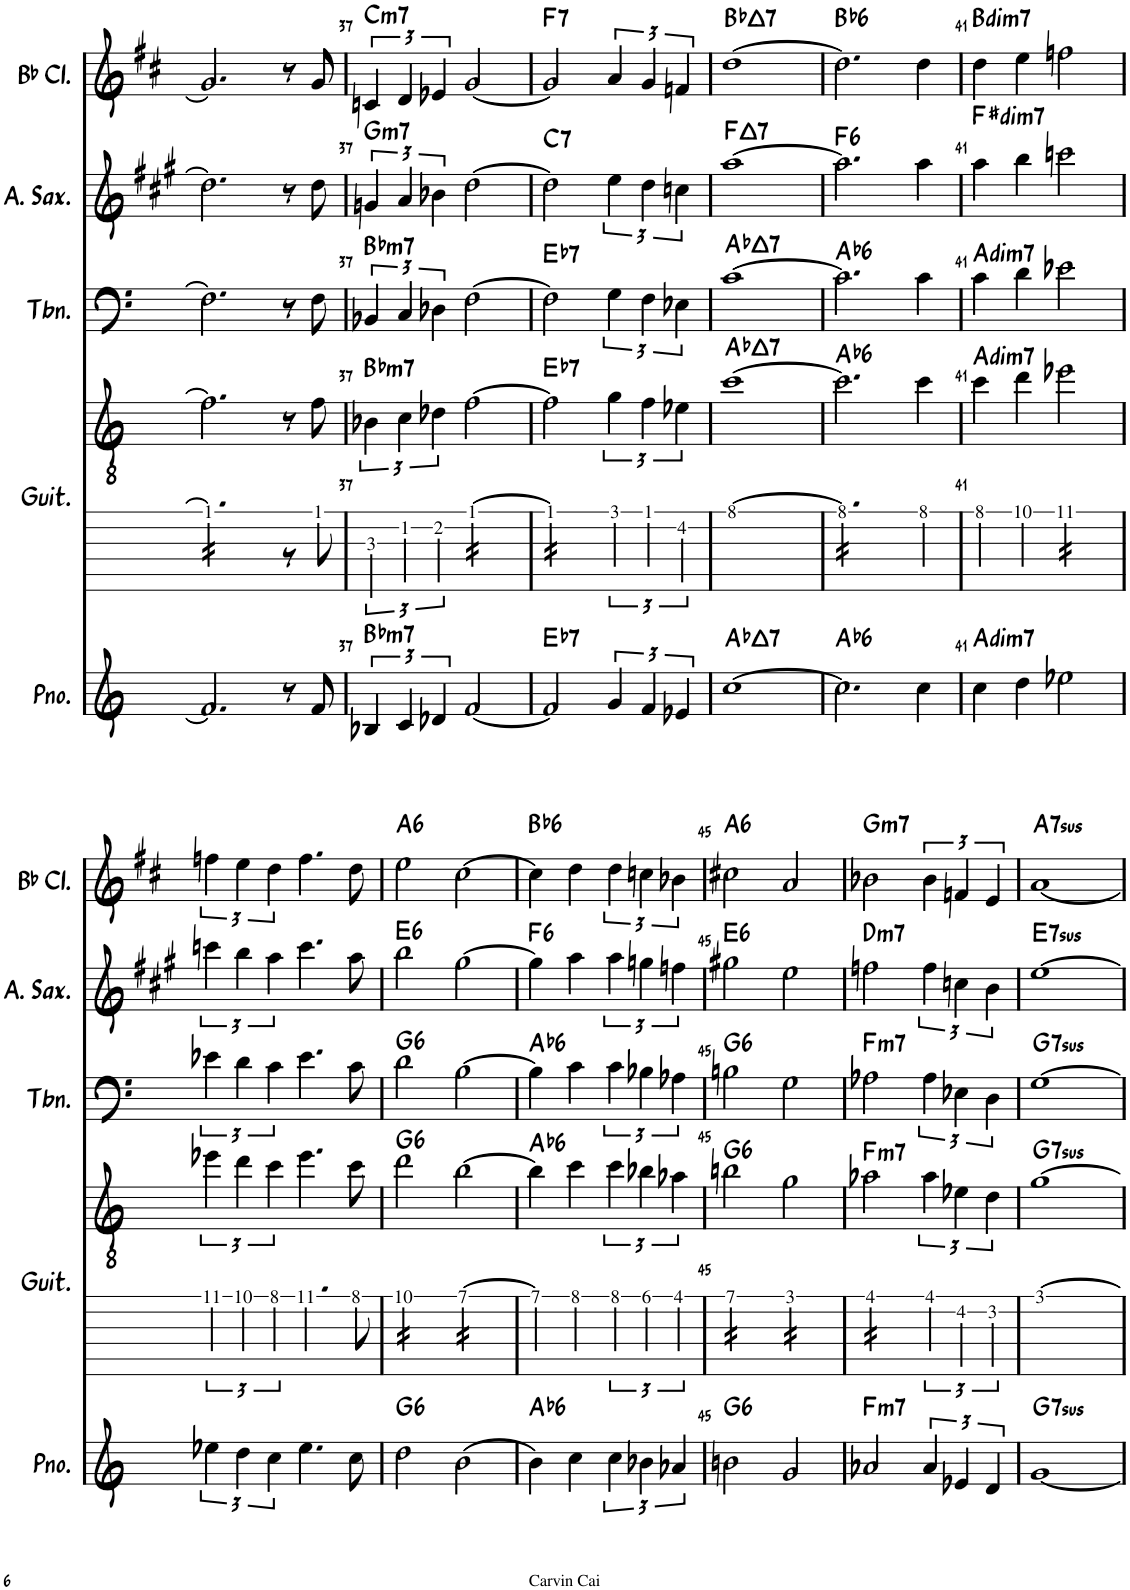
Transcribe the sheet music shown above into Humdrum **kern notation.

**kern	**harte	**kern	**kern	**harte	**kern	**harte	**kern	**harte	**kern	**harte
*part5	*part5	*part4	*part4	*part4	*part3	*part3	*part2	*part2	*part1	*part1
*staff6	*	*staff5	*staff4	*	*staff3	*	*staff2	*	*staff1	*
*I"钢琴	*	*I"原音吉他	*	*	*I"长号	*	*I"中音萨克斯	*	*I"降B调单簧管	*
!!LO:PB:g=z
*clefG2	*	*	*clefGv2	*	*clefF4	*	*clefG2	*	*clefG2	*
*	*	*	*	*	*	*	*Trd5c9	*	*Trd1c2	*
*k[]	*	*k[]	*k[]	*	*k[]	*	*k[f#c#g#]	*	*k[f#c#]	*
*M4/4	*	*M4/4	*M4/4	*	*M4/4	*	*M4/4	*	*M4/4	*
=36	=36	=36	=36	=36	=36	=36	=36	=36	=36	=36
2.f/]	.	2.f\]	2.f\]	.	2.F\]	.	2.dd\]	.	2.g/]	.
8r	.	8r	8r	.	8r	.	8r	.	8r	.
8f/	.	8f\	8f\	.	8F\	.	8dd\	.	8g/	.
=37	=37	=37	=37	=37	=37	=37	=37	=37	=37	=37
!	!LO:H:kt=m7	!	!	!LO:H:kt=m7	!	!LO:H:kt=m7	!	!LO:H:kt=m7	!	!LO:H:kt=m7
6B-X/	Bb:min7	6B-X\	6B-X\	Bb:min7	6BB-X/	Bb:min7	6gn/	G:min7	6cn/	C:min7
6c/	.	6c\	6c\	.	6C/	.	6a/	.	6d/	.
6d-X/	.	6d-X\	6d-X\	.	6D-X\	.	6b-X\	.	6e-X/	.
[2f/	.	[2f\	[2f\	.	[2F\	.	[2dd\	.	[2g/	.
=38	=38	=38	=38	=38	=38	=38	=38	=38	=38	=38
!	!LO:H:kt=7	!	!	!LO:H:kt=7	!	!LO:H:kt=7	!	!LO:H:kt=7	!	!LO:H:kt=7
2f/]	Eb:7	2f\]	2f\]	Eb:7	2F\]	Eb:7	2dd\]	C:7	2g/]	F:7
6g/	.	6g\	6g\	.	6G\	.	6ee\	.	6a/	.
6f/	.	6f\	6f\	.	6F\	.	6dd\	.	6g/	.
6e-X/	.	6e-X\	6e-X\	.	6E-X\	.	6ccn\	.	6fn/	.
=39	=39	=39	=39	=39	=39	=39	=39	=39	=39	=39
!	!LO:H:kt=7	!	!	!LO:H:kt=7	!	!LO:H:kt=7	!	!LO:H:kt=7	!	!LO:H:kt=7
[1cc	Ab:maj7	[1cc	[1cc	Ab:maj7	[1c	Ab:maj7	[1aa	F:maj7	[1dd	Bb:maj7
=40	=40	=40	=40	=40	=40	=40	=40	=40	=40	=40
!	!LO:H:kt=6	!	!	!LO:H:kt=6	!	!LO:H:kt=6	!	!LO:H:kt=6	!	!LO:H:kt=6
2.cc\]	Ab:maj6	2.cc\]	2.cc\]	Ab:maj6	2.c\]	Ab:maj6	2.aa\]	F:maj6	2.dd\]	Bb:maj6
4cc\	.	4cc\	4cc\	.	4c\	.	4aa\	.	4dd\	.
=41	=41	=41	=41	=41	=41	=41	=41	=41	=41	=41
!	!LO:H:kt=dim7	!	!	!LO:H:kt=dim7	!	!LO:H:kt=dim7	!	!LO:H:kt=dim7	!	!LO:H:kt=dim7
4cc\	A:dim7	4cc\	4cc\	A:dim7	4c\	A:dim7	4aa\	F#:dim7	4dd\	B:dim7
4dd\	.	4dd\	4dd\	.	4d\	.	4bb\	.	4ee\	.
2ee-X\	.	2ee-X\	2ee-X\	.	2e-X\	.	2cccn\	.	2ffn\	.
!!LO:LB:g=z
=42	=42	=42	=42	=42	=42	=42	=42	=42	=42	=42
6ee-X\	.	6ee-X\	6ee-X\	.	6e-X\	.	6cccn\	.	6ffn\	.
6dd\	.	6dd\	6dd\	.	6d\	.	6bb\	.	6ee\	.
6cc\	.	6cc\	6cc\	.	6c\	.	6aa\	.	6dd\	.
4.ee-\	.	4.ee-\	4.ee-\	.	4.e-\	.	4.ccc\	.	4.ff\	.
8cc\	.	8cc\	8cc\	.	8c\	.	8aa\	.	8dd\	.
=43	=43	=43	=43	=43	=43	=43	=43	=43	=43	=43
!	!LO:H:kt=6	!	!	!LO:H:kt=6	!	!LO:H:kt=6	!	!LO:H:kt=6	!	!LO:H:kt=6
2dd\	G:maj6	2dd\	2dd\	G:maj6	2d\	G:maj6	2bb\	E:maj6	2ee\	A:maj6
[2b\	.	[2b\	[2b\	.	[2B\	.	[2gg#\	.	[2cc#\	.
=44	=44	=44	=44	=44	=44	=44	=44	=44	=44	=44
!	!LO:H:kt=6	!	!	!LO:H:kt=6	!	!LO:H:kt=6	!	!LO:H:kt=6	!	!LO:H:kt=6
4b\]	Ab:maj6	4b\]	4b\]	Ab:maj6	4B\]	Ab:maj6	4gg#\]	F:maj6	4cc#\]	Bb:maj6
4cc\	.	4cc\	4cc\	.	4c\	.	4aa\	.	4dd\	.
6cc\	.	6cc\	6cc\	.	6c\	.	6aa\	.	6dd\	.
6b-X\	.	6b-X\	6b-X\	.	6B-X\	.	6ggn\	.	6ccn\	.
6a-X/	.	6a-X\	6a-X\	.	6A-X\	.	6ffn\	.	6b-X\	.
=45	=45	=45	=45	=45	=45	=45	=45	=45	=45	=45
!	!LO:H:kt=6	!	!	!LO:H:kt=6	!	!LO:H:kt=6	!	!LO:H:kt=6	!	!LO:H:kt=6
2bn\	G:maj6	2bn\	2bn\	G:maj6	2Bn\	G:maj6	2gg#X\	E:maj6	2cc#X\	A:maj6
2g/	.	2g\	2g\	.	2G\	.	2ee\	.	2a/	.
=46	=46	=46	=46	=46	=46	=46	=46	=46	=46	=46
!	!LO:H:kt=m7	!	!	!LO:H:kt=m7	!	!LO:H:kt=m7	!	!LO:H:kt=m7	!	!LO:H:kt=m7
2a-X/	F:min7	2a-X\	2a-X\	F:min7	2A-X\	F:min7	2ffn\	D:min7	2b-X\	G:min7
6a-/	.	6a-\	6a-\	.	6A-\	.	6ff\	.	6b-\	.
6e-X/	.	6e-X\	6e-X\	.	6E-X\	.	6ccn\	.	6fn/	.
6d/	.	6d\	6d\	.	6D\	.	6b\	.	6e/	.
=47	=47	=47	=47	=47	=47	=47	=47	=47	=47	=47
!	!LO:H:kt=7sus	!	!	!LO:H:kt=7sus	!	!LO:H:kt=7sus	!	!LO:H:kt=7sus	!	!LO:H:kt=7sus
[1g	G:sus4(7)	[1g	[1g	G:sus4(7)	[1G	G:sus4(7)	[1ee	E:sus4(7)	[1a	A:sus4(7)
=	=	=	=	=	=	=	=	=	=	=
*-	*-	*-	*-	*-	*-	*-	*-	*-	*-	*-
